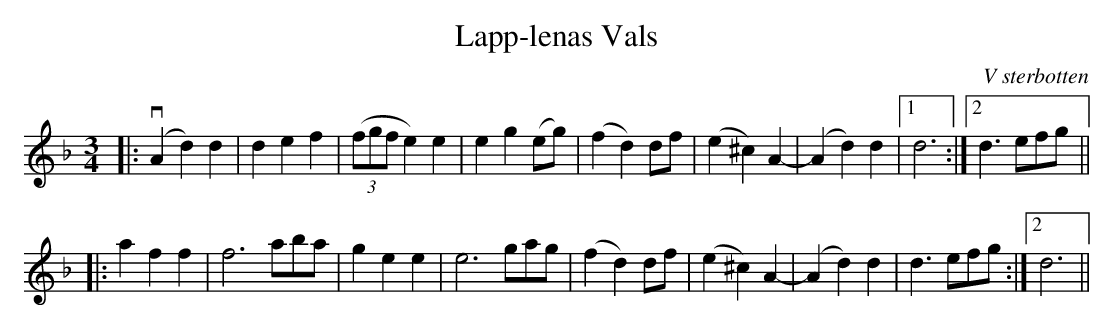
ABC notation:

X:1
T:Lapp-lenas Vals
O:V sterbotten
M:3/4
L:1/4
K:Dm
|: v(Ad) d | def |(3(f/g/f/ e)e | eg (e/g/) | (fd) d/f/ | (e^c)A- |(Ad)d |1 d3 :|2 d3/ e/f/g/ ||
|:aff | f3 a/b/a/ | gee |e3 g/a/g/ | (fd) d/f/ | (e^c)A- | (Ad)d 1|d3/ e/f/g/ :|2 d3 ||
